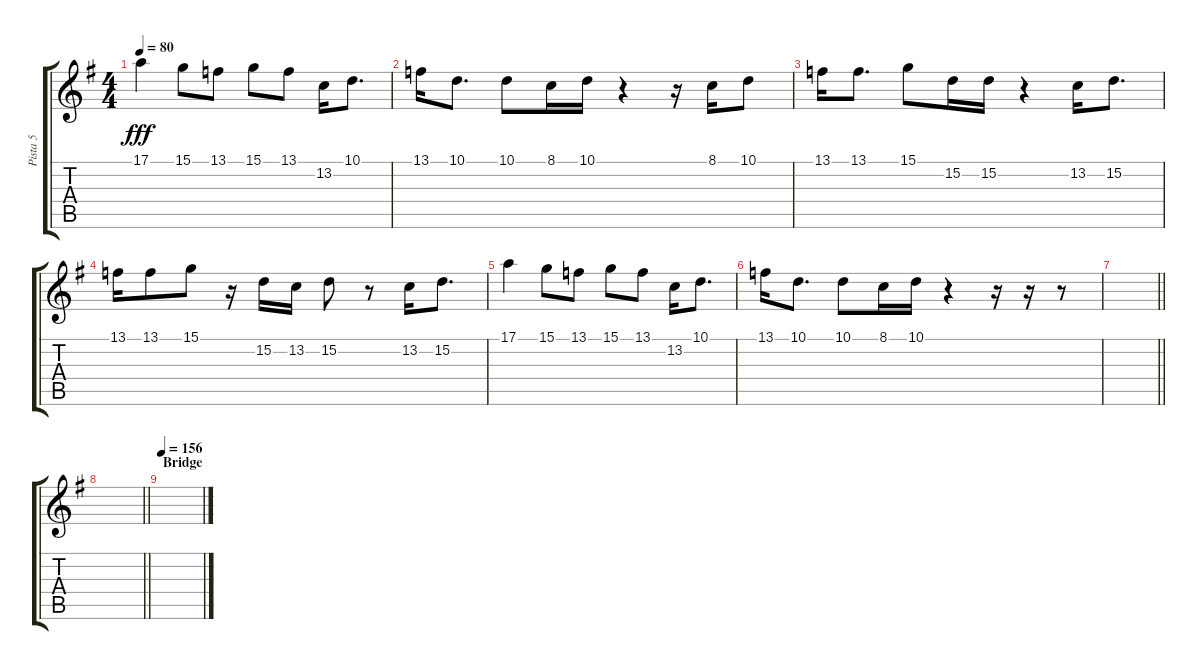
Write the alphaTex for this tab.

\track ("Pista 5" "Pista 5") {instrument tangoaccordion}
\staff {score tabs}
\tuning (E4 B3 G3 D3 A2 E2) {hide}
\ts (4 4)
\tempo 80
\clef g2
\ks eminor
17.1.4{dy fff} 15.1.8 13.1.8 15.1.8 13.1.8 13.2.16 10.1.8{d} |
13.1.16 10.1.8{d} 10.1.8 8.1.16 10.1.16 r.4 r.16 8.1.16 10.1.8 |
13.1.16 13.1.8{d} 15.1.8 15.2.16 15.2.16 r.4 13.2.16 15.2.8{d} |
13.1.16 13.1.8 15.1.8 r.16 15.2.16 13.2.16 15.2.8 r.8 13.2.16 15.2.8{d} |
17.1.4 15.1.8 13.1.8 15.1.8 13.1.8 13.2.16 10.1.8{d} |
13.1.16 10.1.8{d} 10.1.8 8.1.16 10.1.16 r.4 r.16 r.16 r.8 |
\barLineRight lightlight
|
\barLineRight lightlight
|
\section ("" "Bridge")
\tempo 156
